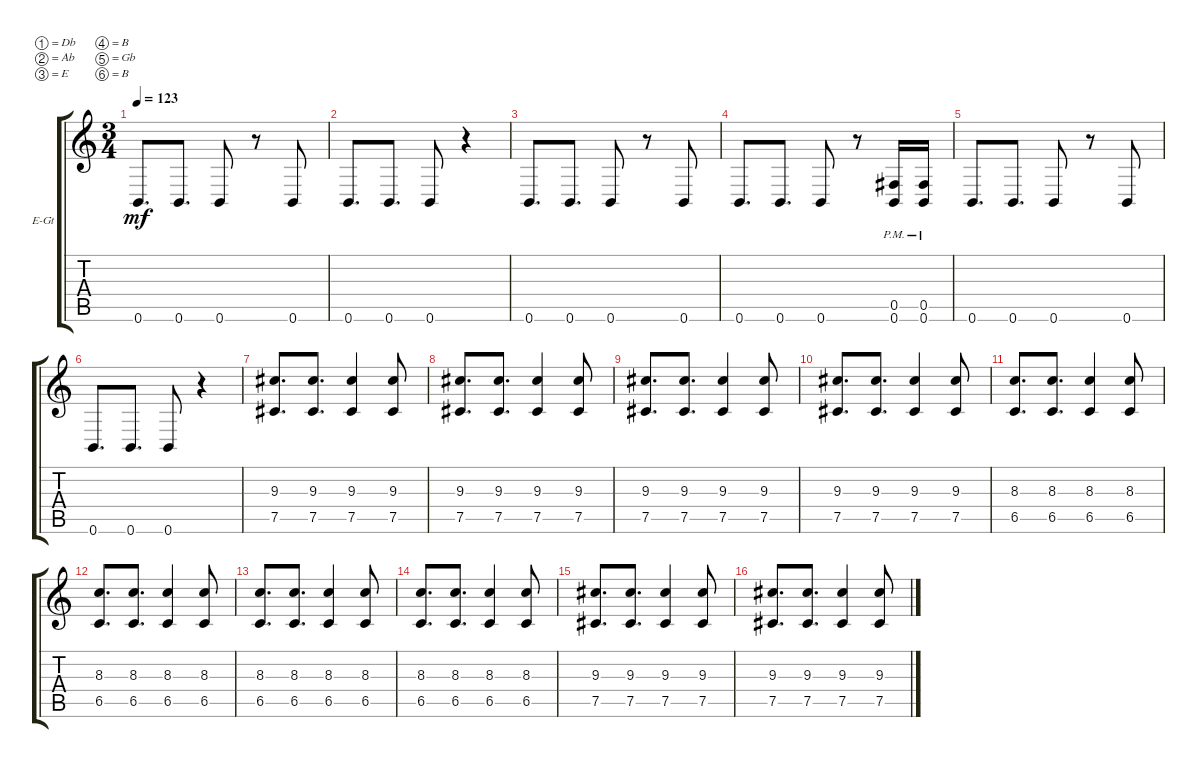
\defaultSystemsLayout 4
\bracketExtendMode groupsimilarinstruments
\firstSystemTrackNameOrientation horizontal
\otherSystemsTrackNameOrientation horizontal
\track ("Jack" "E-Gt") {instrument distortionguitar}
\staff {score tabs}
\tuning (Db4 Ab3 E3 B2 Gb2 B1)
\ts (3 4)
\tempo 123
\clef g2
\ks c
0.6.8{d dy mf} 0.6.8{d} 0.6.8 r.8 0.6.8 |
0.6.8{d} 0.6.8{d} 0.6.8 r.4 |
0.6.8{d} 0.6.8{d} 0.6.8 r.8 0.6.8 |
0.6.8{d} 0.6.8{d} 0.6.8 r.8 (0.6{pm} 0.5{pm}).16 (0.6{pm} 0.5{pm}).16 |
0.6.8{d} 0.6.8{d} 0.6.8 r.8 0.6.8 |
0.6.8{d} 0.6.8{d} 0.6.8 r.4 |
(7.5 9.3).8{d} (7.5 9.3).8{d} (7.5 9.3).4 (7.5 9.3).8 |
(7.5 9.3).8{d} (7.5 9.3).8{d} (7.5 9.3).4 (7.5 9.3).8 |
(7.5 9.3).8{d} (7.5 9.3).8{d} (7.5 9.3).4 (7.5 9.3).8 |
(7.5 9.3).8{d} (7.5 9.3).8{d} (7.5 9.3).4 (7.5 9.3).8 |
(6.5 8.3).8{d} (6.5 8.3).8{d} (6.5 8.3).4 (6.5 8.3).8 |
(6.5 8.3).8{d} (6.5 8.3).8{d} (6.5 8.3).4 (6.5 8.3).8 |
(6.5 8.3).8{d} (6.5 8.3).8{d} (6.5 8.3).4 (6.5 8.3).8 |
(6.5 8.3).8{d} (6.5 8.3).8{d} (6.5 8.3).4 (6.5 8.3).8 |
(7.5 9.3).8{d} (7.5 9.3).8{d} (7.5 9.3).4 (7.5 9.3).8 |
(7.5 9.3).8{d} (7.5 9.3).8{d} (7.5 9.3).4 (7.5 9.3).8
